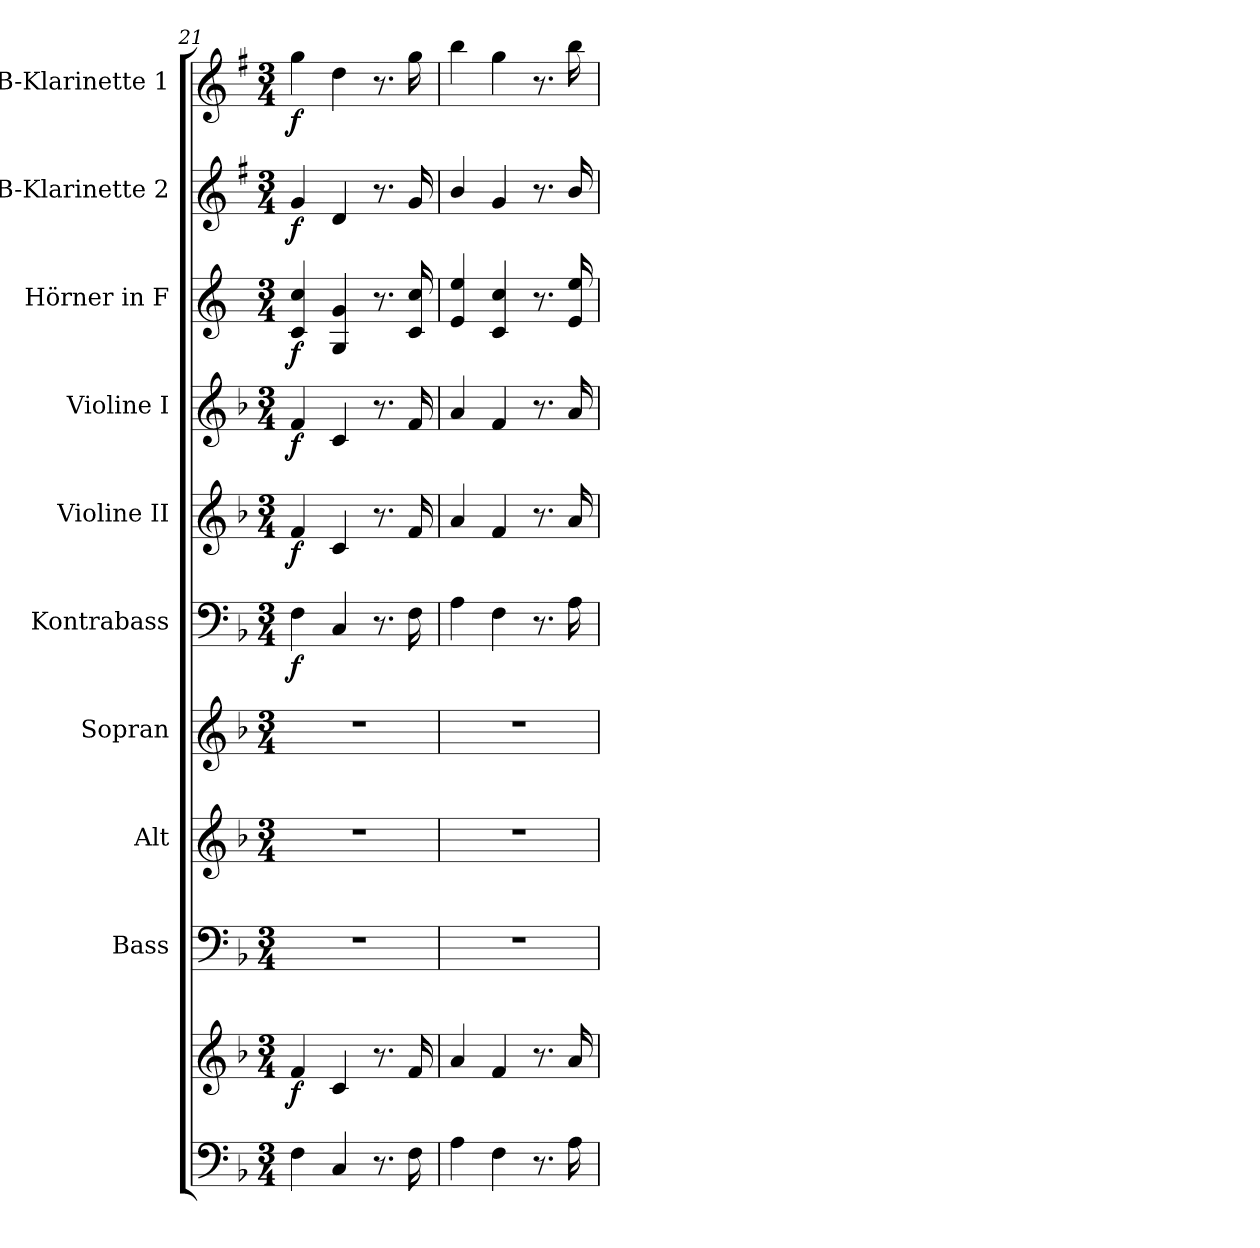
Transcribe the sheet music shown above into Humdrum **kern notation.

**kern	**kern	**dynam	**kern	**kern	**kern	**kern	**dynam	**kern	**dynam	**kern	**dynam	**kern	**dynam	**kern	**dynam	**kern	**dynam
*part10	*part10	*part10	*part9	*part8	*part7	*part6	*part6	*part5	*part5	*part4	*part4	*part3	*part3	*part2	*part2	*part1	*part1
*staff11	*staff10	*staff10/11	*staff9	*staff8	*staff7	*staff6	*staff6	*staff5	*staff5	*staff4	*staff4	*staff3	*staff3	*staff2	*staff2	*staff1	*staff1
*	*	*	*I"Bass	*I"Alt	*I"Sopran	*I"Kontrabass	*	*I"Violine II	*	*I"Violine I	*	*I"Hörner in F	*	*I"B-Klarinette 2	*	*I"B-Klarinette 1	*
*	*	*	*I'B.	*I'A.	*I'S.	*I'Kb.	*	*I'Vl. II	*	*I'Vl. I	*	*	*	*I'B Kl. 2	*	*I'B Kl. 1	*
*clefF4	*clefG2	*	*clefF4	*clefG2	*clefG2	*clefF4	*	*clefG2	*	*clefG2	*	*clefG2	*	*clefG2	*	*clefG2	*
*	*	*	*	*	*	*ITrd7c12	*	*	*	*	*	*ITrd4c7	*	*ITrd1c2	*	*ITrd1c2	*
*k[b-]	*k[b-]	*	*k[b-]	*k[b-]	*k[b-]	*k[b-]	*	*k[b-]	*	*k[b-]	*	*k[b-]	*	*k[b-]	*	*k[b-]	*
*F:	*F:	*	*F:	*F:	*F:	*F:	*	*F:	*	*F:	*	*F:	*	*F:	*	*F:	*
*M3/4	*M3/4	*	*M3/4	*M3/4	*M3/4	*M3/4	*	*M3/4	*	*M3/4	*	*M3/4	*	*M3/4	*	*M3/4	*
=21	=21	=21	=21	=21	=21	=21	=21	=21	=21	=21	=21	=21	=21	=21	=21	=21	=21
!	!	!LO:DY:b	!	!	!	!	!LO:DY:b	!	!LO:DY:b	!	!LO:DY:b	!	!LO:DY:b	!	!LO:DY:b	!	!LO:DY:b
4F\	4f/	f	2.r	2.r	2.r	4FF\	f	4f/	f	4f/	f	4F/ 4f/	f	4f/	f	4ff\	f
4C/	4c/	.	.	.	.	4CC/	.	4c/	.	4c/	.	4C/ 4c/	.	4c/	.	4cc\	.
8.r	8.r	.	.	.	.	8.r	.	8.r	.	8.r	.	8.r	.	8.r	.	8.r	.
16F\	16f/	.	.	.	.	16FF\	.	16f/	.	16f/	.	16F/ 16f/	.	16f/	.	16ff\	.
=22	=22	=22	=22	=22	=22	=22	=22	=22	=22	=22	=22	=22	=22	=22	=22	=22	=22
4A\	4a/	.	2.r	2.r	2.r	4AA\	.	4a/	.	4a/	.	4A/ 4a/	.	4a/	.	4aa\	.
4F\	4f/	.	.	.	.	4FF\	.	4f/	.	4f/	.	4F/ 4f/	.	4f/	.	4ff\	.
8.r	8.r	.	.	.	.	8.r	.	8.r	.	8.r	.	8.r	.	8.r	.	8.r	.
16A\	16a/	.	.	.	.	16AA\	.	16a/	.	16a/	.	16A/ 16a/	.	16a/	.	16aa\	.
=	=	=	=	=	=	=	=	=	=	=	=	=	=	=	=	=	=
*-	*-	*-	*-	*-	*-	*-	*-	*-	*-	*-	*-	*-	*-	*-	*-	*-	*-
